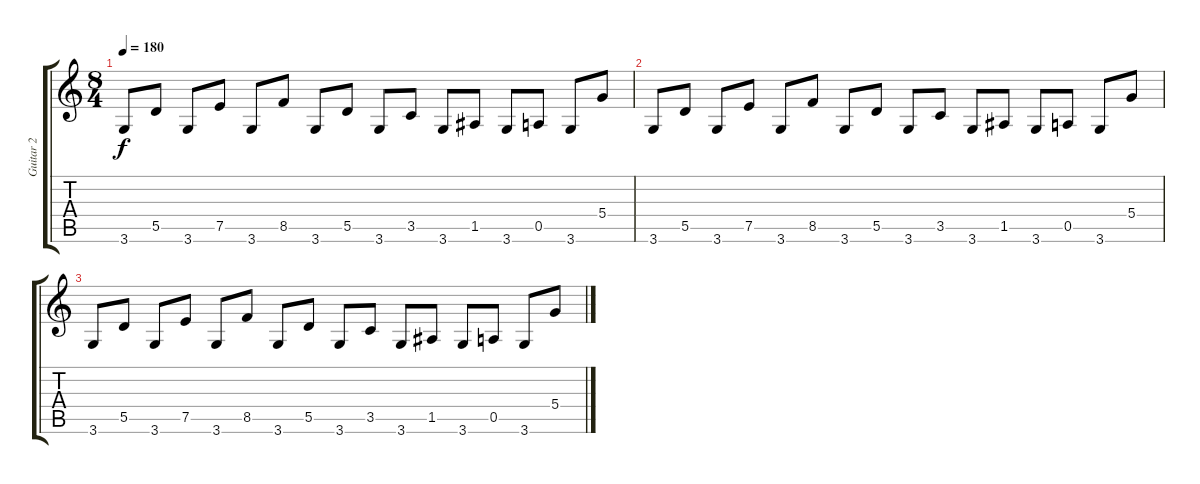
\track ("Guitar 2" "Guitar 2") {instrument distortionguitar}
\staff {score tabs}
\tuning (E4 B3 G3 D3 A2 E2) {hide}
\ts (8 4)
\tempo 180
\clef g2
\ks c
3.6.8{dy f} 5.5.8 3.6.8 7.5.8 3.6.8 8.5.8 3.6.8 5.5.8 3.6.8 3.5.8 3.6.8 1.5.8 3.6.8 0.5.8 3.6.8 5.4.8 |
3.6.8 5.5.8 3.6.8 7.5.8 3.6.8 8.5.8 3.6.8 5.5.8 3.6.8 3.5.8 3.6.8 1.5.8 3.6.8 0.5.8 3.6.8 5.4.8 |
3.6.8 5.5.8 3.6.8 7.5.8 3.6.8 8.5.8 3.6.8 5.5.8 3.6.8 3.5.8 3.6.8 1.5.8 3.6.8 0.5.8 3.6.8 5.4.8
